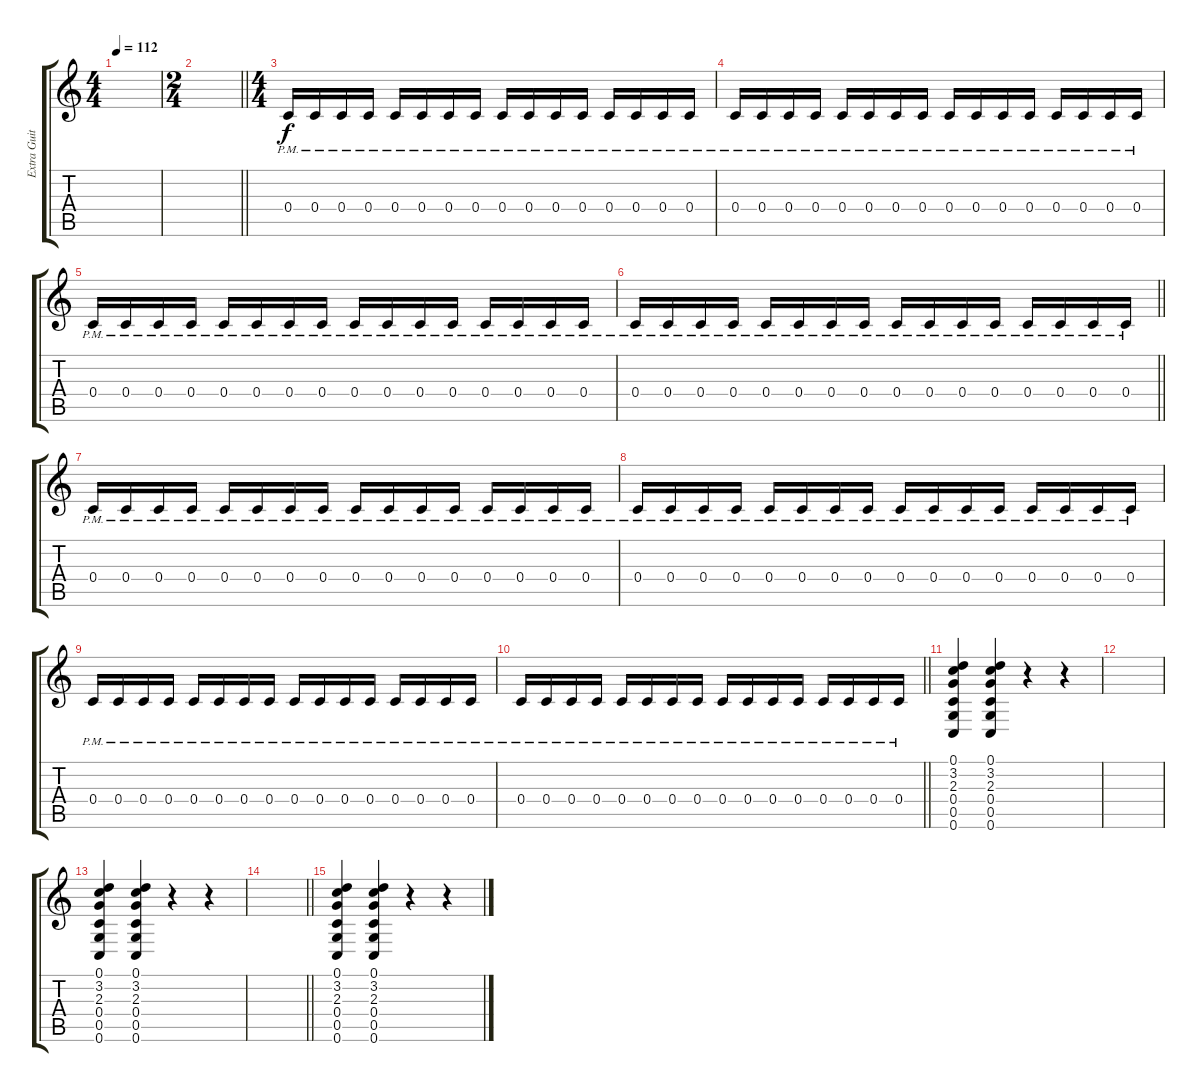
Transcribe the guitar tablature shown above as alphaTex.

\track ("Extra Guitar 2" "Extra Guit") {instrument distortionguitar}
\staff {score tabs}
\tuning (D4 A3 F3 C3 G2 C2) {hide}
\ts (4 4)
\tempo 112
\clef g2
\ks c
|
\ts (2 4)
\barLineRight lightlight
|
\ts (4 4)
0.4{pm}.16{balance 8 instrument electricguitarclean} 0.4{pm}.16 0.4{pm}.16 0.4{pm}.16 0.4{pm}.16 0.4{pm}.16 0.4{pm}.16 0.4{pm}.16 0.4{pm}.16 0.4{pm}.16 0.4{pm}.16 0.4{pm}.16 0.4{pm}.16 0.4{pm}.16 0.4{pm}.16 0.4{pm}.16 |
0.4{pm}.16 0.4{pm}.16 0.4{pm}.16 0.4{pm}.16 0.4{pm}.16 0.4{pm}.16 0.4{pm}.16 0.4{pm}.16 0.4{pm}.16 0.4{pm}.16 0.4{pm}.16 0.4{pm}.16 0.4{pm}.16 0.4{pm}.16 0.4{pm}.16 0.4{pm}.16 |
0.4{pm}.16 0.4{pm}.16 0.4{pm}.16 0.4{pm}.16 0.4{pm}.16 0.4{pm}.16 0.4{pm}.16 0.4{pm}.16 0.4{pm}.16 0.4{pm}.16 0.4{pm}.16 0.4{pm}.16 0.4{pm}.16 0.4{pm}.16 0.4{pm}.16 0.4{pm}.16 |
\barLineRight lightlight
0.4{pm}.16 0.4{pm}.16 0.4{pm}.16 0.4{pm}.16 0.4{pm}.16 0.4{pm}.16 0.4{pm}.16 0.4{pm}.16 0.4{pm}.16 0.4{pm}.16 0.4{pm}.16 0.4{pm}.16 0.4{pm}.16 0.4{pm}.16 0.4{pm}.16 0.4{pm}.16 |
0.4{pm}.16 0.4{pm}.16 0.4{pm}.16 0.4{pm}.16 0.4{pm}.16 0.4{pm}.16 0.4{pm}.16 0.4{pm}.16 0.4{pm}.16 0.4{pm}.16 0.4{pm}.16 0.4{pm}.16 0.4{pm}.16 0.4{pm}.16 0.4{pm}.16 0.4{pm}.16 |
0.4{pm}.16 0.4{pm}.16 0.4{pm}.16 0.4{pm}.16 0.4{pm}.16 0.4{pm}.16 0.4{pm}.16 0.4{pm}.16 0.4{pm}.16 0.4{pm}.16 0.4{pm}.16 0.4{pm}.16 0.4{pm}.16 0.4{pm}.16 0.4{pm}.16 0.4{pm}.16 |
0.4{pm}.16 0.4{pm}.16 0.4{pm}.16 0.4{pm}.16 0.4{pm}.16 0.4{pm}.16 0.4{pm}.16 0.4{pm}.16 0.4{pm}.16 0.4{pm}.16 0.4{pm}.16 0.4{pm}.16 0.4{pm}.16 0.4{pm}.16 0.4{pm}.16 0.4{pm}.16 |
\barLineRight lightlight
0.4{pm}.16 0.4{pm}.16 0.4{pm}.16 0.4{pm}.16 0.4{pm}.16 0.4{pm}.16 0.4{pm}.16 0.4{pm}.16 0.4{pm}.16 0.4{pm}.16 0.4{pm}.16 0.4{pm}.16 0.4{pm}.16 0.4{pm}.16 0.4{pm}.16 0.4{pm}.16 |
(0.1 3.2 2.3 0.4 0.5 0.6).4{balance 8 instrument taikodrum} (0.1 3.2 2.3 0.4 0.5 0.6).4 r.4 r.4 |
|
(0.1 3.2 2.3 0.4 0.5 0.6).4 (0.1 3.2 2.3 0.4 0.5 0.6).4 r.4 r.4 |
\barLineRight lightlight
|
(0.1 3.2 2.3 0.4 0.5 0.6).4 (0.1 3.2 2.3 0.4 0.5 0.6).4 r.4 r.4
